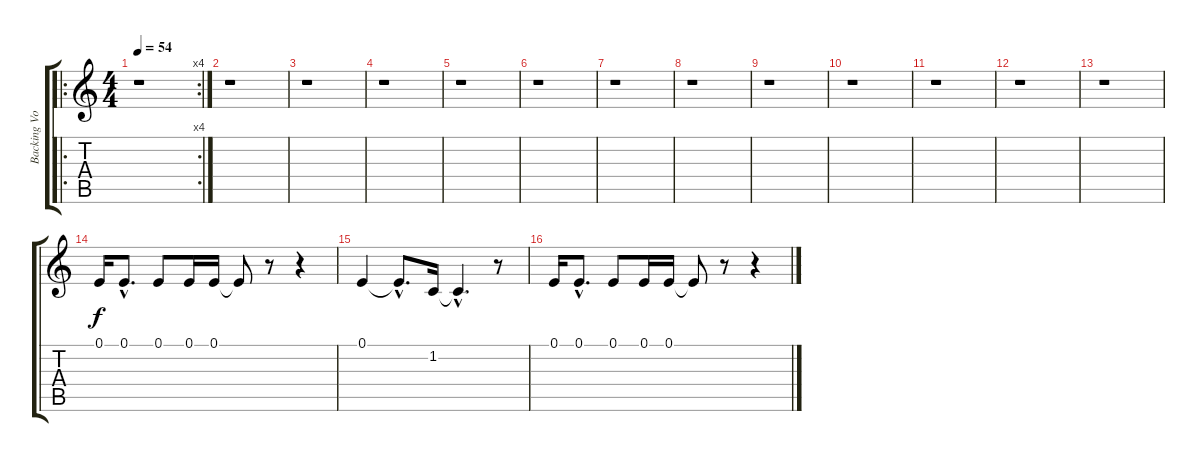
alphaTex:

\track ("Backing Vox" "Backing Vo") {instrument drawbarorgan}
\staff {score tabs}
\tuning (E4 B3 G3 D3 A2 E2) {hide}
\ro
\rc 4
\ts (4 4)
\tempo 54
\clef g2
\ks c
r.1{dy f instrument drawbarorgan} |
r.1 |
r.1 |
r.1 |
r.1 |
r.1 |
r.1 |
r.1 |
r.1 |
r.1 |
r.1 |
r.1 |
r.1 |
0.1.16 0.1{hac}.8{d} 0.1.8 0.1.16 0.1.16 0.1{t}.8 r.8 r.4 |
0.1.4 0.1{hac t}.8{d} 1.2.16 1.2{hac t}.4{d} r.8 |
0.1.16 0.1{hac}.8{d} 0.1.8 0.1.16 0.1.16 0.1{t}.8 r.8 r.4
